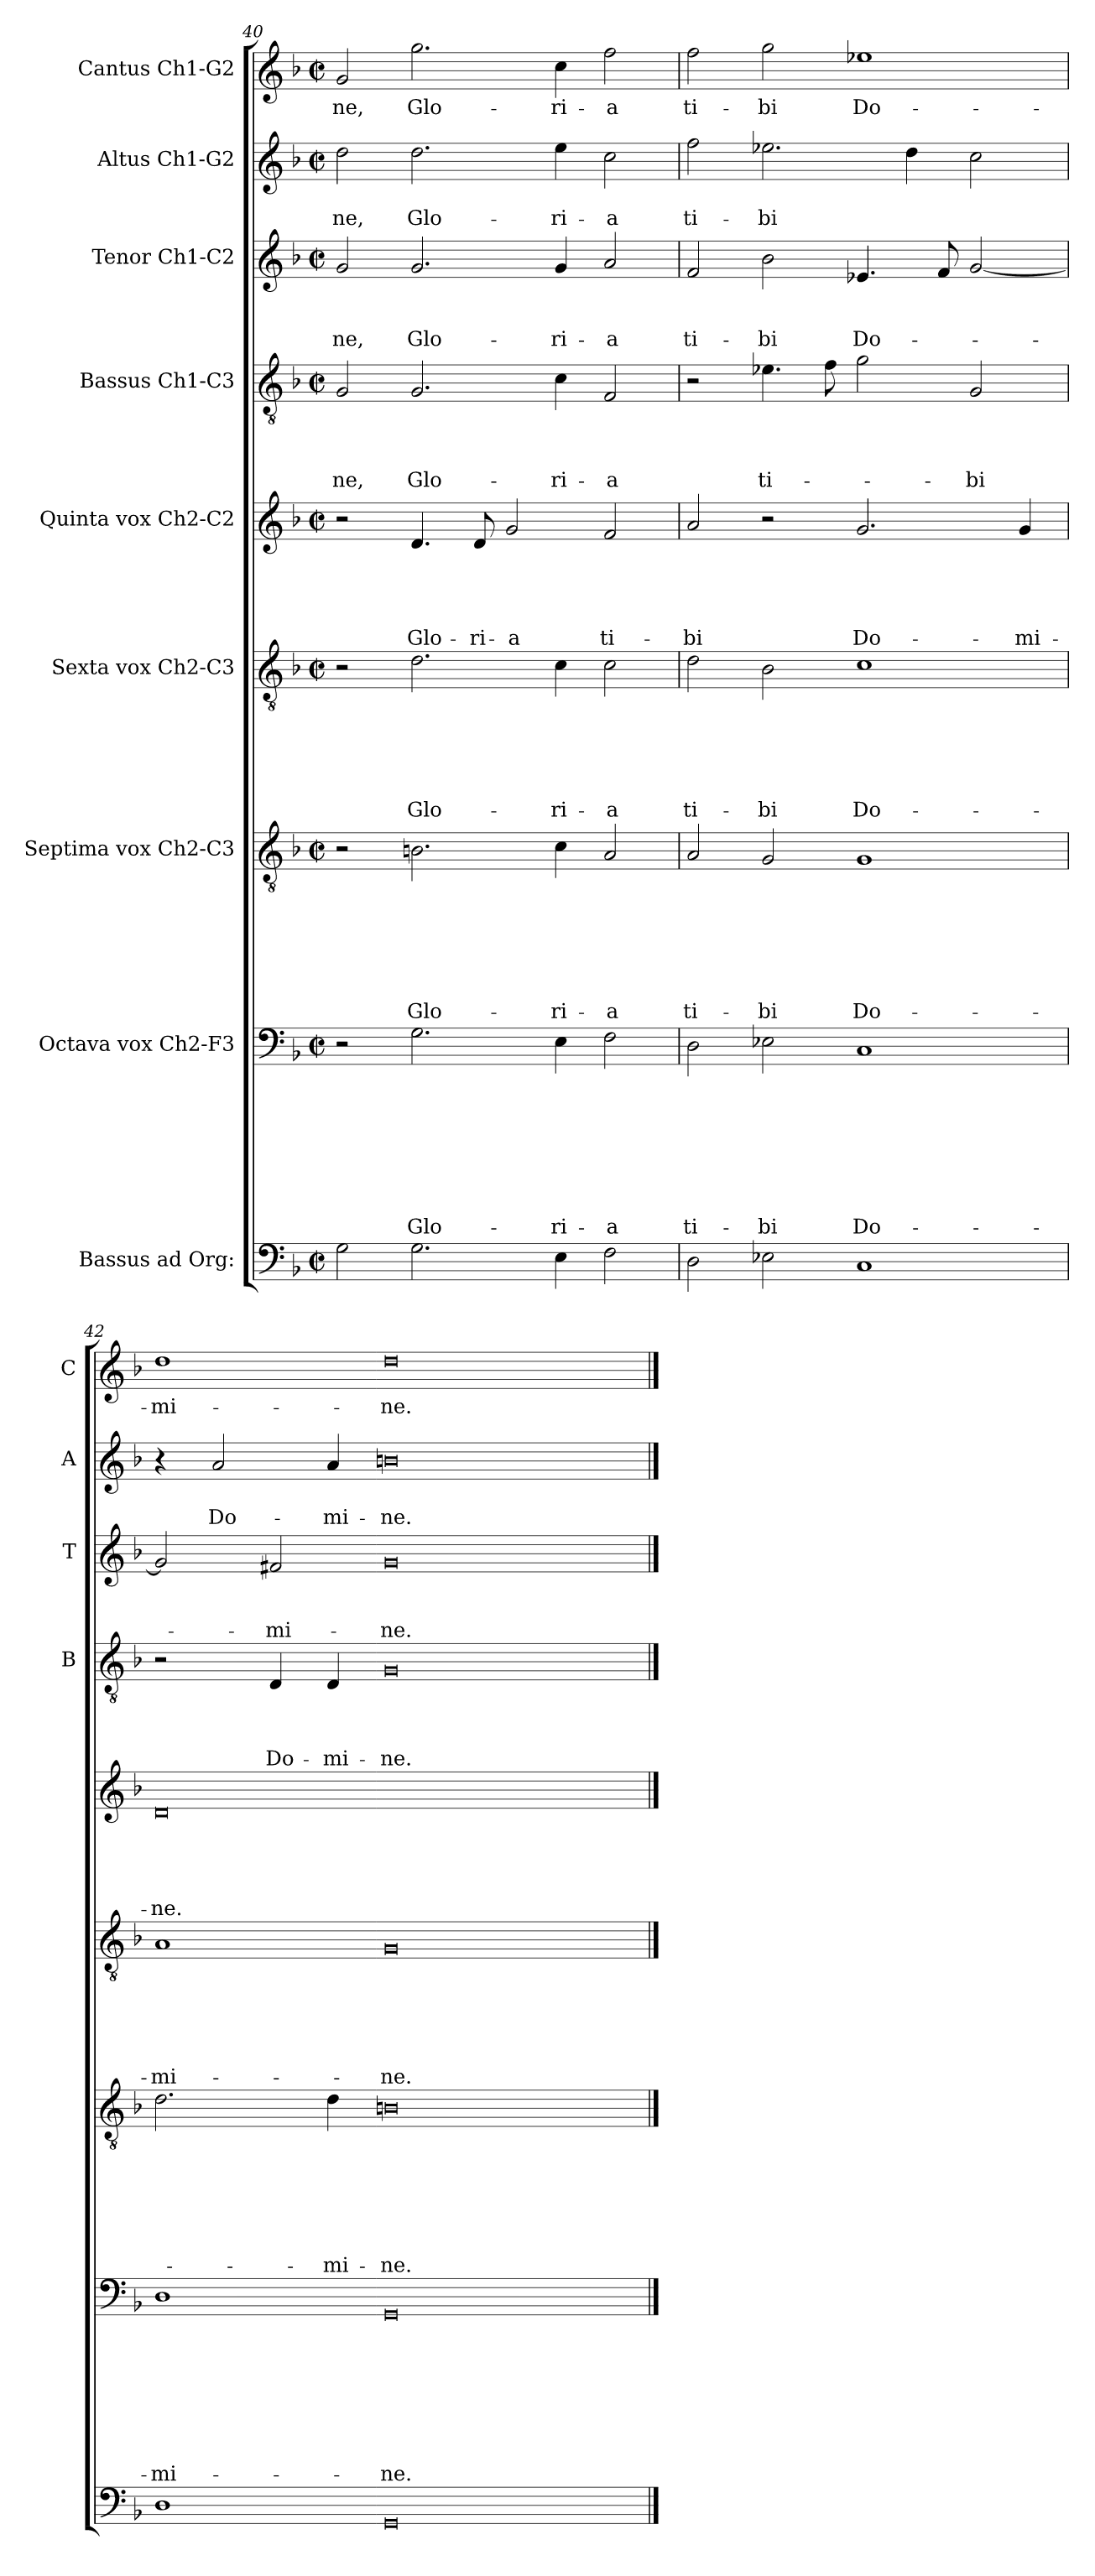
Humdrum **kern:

**kern	**kern	**text	**text	**text	**text	**text	**text	**text	**text	**kern	**text	**text	**text	**text	**text	**text	**text	**kern	**text	**text	**text	**text	**text	**text	**kern	**text	**text	**text	**text	**text	**kern	**text	**text	**text	**text	**kern	**text	**text	**text	**kern	**text	**text	**kern	**text
*part9	*part8	*part8	*part8	*part8	*part8	*part8	*part8	*part8	*part8	*part7	*part7	*part7	*part7	*part7	*part7	*part7	*part7	*part6	*part6	*part6	*part6	*part6	*part6	*part6	*part5	*part5	*part5	*part5	*part5	*part5	*part4	*part4	*part4	*part4	*part4	*part3	*part3	*part3	*part3	*part2	*part2	*part2	*part1	*part1
*staff9	*staff8	*staff8	*staff8	*staff8	*staff8	*staff8	*staff8	*staff8	*staff8	*staff7	*staff7	*staff7	*staff7	*staff7	*staff7	*staff7	*staff7	*staff6	*staff6	*staff6	*staff6	*staff6	*staff6	*staff6	*staff5	*staff5	*staff5	*staff5	*staff5	*staff5	*staff4	*staff4	*staff4	*staff4	*staff4	*staff3	*staff3	*staff3	*staff3	*staff2	*staff2	*staff2	*staff1	*staff1
*I"Bassus ad Org:	*I"Octava vox Ch2-F3	*	*	*	*	*	*	*	*	*I"Septima vox Ch2-C3	*	*	*	*	*	*	*	*I"Sexta vox Ch2-C3	*	*	*	*	*	*	*I"Quinta vox Ch2-C2	*	*	*	*	*	*I"Bassus Ch1-C3	*	*	*	*	*I"Tenor Ch1-C2	*	*	*	*I"Altus Ch1-G2	*	*	*I"Cantus Ch1-G2	*
*	*	*	*	*	*	*	*	*	*	*	*	*	*	*	*	*	*	*	*	*	*	*	*	*	*	*	*	*	*	*	*I'B	*	*	*	*	*I'T	*	*	*	*I'A	*	*	*I'C	*
*clefF4	*clefF4	*	*	*	*	*	*	*	*	*clefGv2	*	*	*	*	*	*	*	*clefGv2	*	*	*	*	*	*	*clefG2	*	*	*	*	*	*clefGv2	*	*	*	*	*clefG2	*	*	*	*clefG2	*	*	*clefG2	*
*k[b-]	*k[b-]	*	*	*	*	*	*	*	*	*k[b-]	*	*	*	*	*	*	*	*k[b-]	*	*	*	*	*	*	*k[b-]	*	*	*	*	*	*k[b-]	*	*	*	*	*k[b-]	*	*	*	*k[b-]	*	*	*k[b-]	*
*F:	*F:	*	*	*	*	*	*	*	*	*F:	*	*	*	*	*	*	*	*F:	*	*	*	*	*	*	*F:	*	*	*	*	*	*F:	*	*	*	*	*F:	*	*	*	*F:	*	*	*F:	*
*M2/2	*M2/2	*	*	*	*	*	*	*	*	*M2/2	*	*	*	*	*	*	*	*M2/2	*	*	*	*	*	*	*M2/2	*	*	*	*	*	*M2/2	*	*	*	*	*M2/2	*	*	*	*M2/2	*	*	*M2/2	*
*met(c|)	*met(c|)	*	*	*	*	*	*	*	*	*met(c|)	*	*	*	*	*	*	*	*met(c|)	*	*	*	*	*	*	*met(c|)	*	*	*	*	*	*met(c|)	*	*	*	*	*met(c|)	*	*	*	*met(c|)	*	*	*met(c|)	*
=40	=40	=40	=40	=40	=40	=40	=40	=40	=40	=40	=40	=40	=40	=40	=40	=40	=40	=40	=40	=40	=40	=40	=40	=40	=40	=40	=40	=40	=40	=40	=40	=40	=40	=40	=40	=40	=40	=40	=40	=40	=40	=40	=40	=40
!	!	!	!	!	!	!	!	!	!	!	!	!	!	!	!	!	!	!	!	!	!	!	!	!	!	!	!	!	!	!	!	!	!	!	!LO:LY:b	!	!	!	!LO:LY:b	!	!	!LO:LY:b	!	!LO:LY:b
2G\	2r	.	.	.	.	.	.	.	.	2r	.	.	.	.	.	.	.	2r	.	.	.	.	.	.	2r	.	.	.	.	.	2G/	.	.	.	-ne,	2g/	.	.	-ne,	2dd\	.	-ne,	2g/	-ne,
!	!	!	!	!	!	!	!	!	!LO:LY:b	!	!	!	!	!	!	!	!LO:LY:b	!	!	!	!	!	!	!LO:LY:b	!	!	!	!	!	!LO:LY:b	!	!	!	!	!LO:LY:b	!	!	!	!LO:LY:b	!	!	!LO:LY:b	!	!LO:LY:b
2.G\	2.G\	.	.	.	.	.	.	.	Glo-	2.Bn\	.	.	.	.	.	.	Glo-	2.d\	.	.	.	.	.	Glo-	4.d/	.	.	.	.	Glo-	2.G/	.	.	.	Glo-	2.g/	.	.	Glo-	2.dd\	.	Glo-	2.gg\	Glo-
!	!	!	!	!	!	!	!	!	!	!	!	!	!	!	!	!	!	!	!	!	!	!	!	!	!	!	!	!	!	!LO:LY:b	!	!	!	!	!	!	!	!	!	!	!	!	!	!
.	.	.	.	.	.	.	.	.	.	.	.	.	.	.	.	.	.	.	.	.	.	.	.	.	8d/	.	.	.	.	-ri-	.	.	.	.	.	.	.	.	.	.	.	.	.	.
!	!	!	!	!	!	!	!	!	!	!	!	!	!	!	!	!	!	!	!	!	!	!	!	!	!	!	!	!	!	!LO:LY:b	!	!	!	!	!	!	!	!	!	!	!	!	!	!
.	.	.	.	.	.	.	.	.	.	.	.	.	.	.	.	.	.	.	.	.	.	.	.	.	2g/	.	.	.	.	-a	.	.	.	.	.	.	.	.	.	.	.	.	.	.
!	!	!	!	!	!	!	!	!	!LO:LY:b	!	!	!	!	!	!	!	!LO:LY:b	!	!	!	!	!	!	!LO:LY:b	!	!	!	!	!	!	!	!	!	!	!LO:LY:b	!	!	!	!LO:LY:b	!	!	!LO:LY:b	!	!LO:LY:b
4E\	4E\	.	.	.	.	.	.	.	-ri-	4c\	.	.	.	.	.	.	-ri-	4c\	.	.	.	.	.	-ri-	.	.	.	.	.	.	4c\	.	.	.	-ri-	4g/	.	.	-ri-	4ee\	.	-ri-	4cc\	-ri-
!	!	!	!	!	!	!	!	!	!LO:LY:b	!	!	!	!	!	!	!	!LO:LY:b	!	!	!	!	!	!	!LO:LY:b	!	!	!	!	!	!LO:LY:b	!	!	!	!	!LO:LY:b	!	!	!	!LO:LY:b	!	!	!LO:LY:b	!	!LO:LY:b
2F\	2F\	.	.	.	.	.	.	.	-a	2A/	.	.	.	.	.	.	-a	2c\	.	.	.	.	.	-a	2f/	.	.	.	.	ti-	2F/	.	.	.	-a	2a/	.	.	-a	2cc\	.	-a	2ff\	-a
=41	=41	=41	=41	=41	=41	=41	=41	=41	=41	=41	=41	=41	=41	=41	=41	=41	=41	=41	=41	=41	=41	=41	=41	=41	=41	=41	=41	=41	=41	=41	=41	=41	=41	=41	=41	=41	=41	=41	=41	=41	=41	=41	=41	=41
!	!	!	!	!	!	!	!	!	!LO:LY:b	!	!	!	!	!	!	!	!LO:LY:b	!	!	!	!	!	!	!LO:LY:b	!	!	!	!	!	!LO:LY:b	!	!	!	!	!	!	!	!	!LO:LY:b	!	!	!LO:LY:b	!	!LO:LY:b
2D\	2D\	.	.	.	.	.	.	.	ti-	2A/	.	.	.	.	.	.	ti-	2d\	.	.	.	.	.	ti-	2a/	.	.	.	.	-bi	2r	.	.	.	.	2f/	.	.	ti-	2ff\	.	ti-	2ff\	ti-
!	!	!	!	!	!	!	!	!	!LO:LY:b	!	!	!	!	!	!	!	!LO:LY:b	!	!	!	!	!	!	!LO:LY:b	!	!	!	!	!	!	!	!	!	!	!LO:LY:b	!	!	!	!LO:LY:b	!	!	!LO:LY:b	!	!LO:LY:b
2E-X\	2E-X\	.	.	.	.	.	.	.	-bi	2G/	.	.	.	.	.	.	-bi	2B-\	.	.	.	.	.	-bi	2r	.	.	.	.	.	4.e-X\	.	.	.	ti-	2b-\	.	.	-bi	2.ee-X\	.	-bi	2gg\	-bi
.	.	.	.	.	.	.	.	.	.	.	.	.	.	.	.	.	.	.	.	.	.	.	.	.	.	.	.	.	.	.	8f\	.	.	.	.	.	.	.	.	.	.	.	.	.
!	!	!	!	!	!	!	!	!	!LO:LY:b	!	!	!	!	!	!	!	!LO:LY:b	!	!	!	!	!	!	!LO:LY:b	!	!	!	!	!	!LO:LY:b	!	!	!	!	!	!	!	!	!LO:LY:b	!	!	!	!	!LO:LY:b
1C	1C	.	.	.	.	.	.	.	Do-	1G	.	.	.	.	.	.	Do-	1c	.	.	.	.	.	Do-	2.g/	.	.	.	.	Do-	2g\	.	.	.	.	4.e-X/	.	.	Do-	.	.	.	1ee-X	Do-
.	.	.	.	.	.	.	.	.	.	.	.	.	.	.	.	.	.	.	.	.	.	.	.	.	.	.	.	.	.	.	.	.	.	.	.	.	.	.	.	4dd\	.	.	.	.
.	.	.	.	.	.	.	.	.	.	.	.	.	.	.	.	.	.	.	.	.	.	.	.	.	.	.	.	.	.	.	.	.	.	.	.	8f/	.	.	.	.	.	.	.	.
!	!	!	!	!	!	!	!	!	!	!	!	!	!	!	!	!	!	!	!	!	!	!	!	!	!	!	!	!	!	!	!	!	!	!	!LO:LY:b	!	!	!	!	!	!	!	!	!
.	.	.	.	.	.	.	.	.	.	.	.	.	.	.	.	.	.	.	.	.	.	.	.	.	.	.	.	.	.	.	2G/	.	.	.	-bi	[2g/	.	.	.	2cc\	.	.	.	.
!	!	!	!	!	!	!	!	!	!	!	!	!	!	!	!	!	!	!	!	!	!	!	!	!	!	!	!	!	!	!LO:LY:b	!	!	!	!	!	!	!	!	!	!	!	!	!	!
.	.	.	.	.	.	.	.	.	.	.	.	.	.	.	.	.	.	.	.	.	.	.	.	.	4g/	.	.	.	.	-mi-	.	.	.	.	.	.	.	.	.	.	.	.	.	.
=42	=42	=42	=42	=42	=42	=42	=42	=42	=42	=42	=42	=42	=42	=42	=42	=42	=42	=42	=42	=42	=42	=42	=42	=42	=42	=42	=42	=42	=42	=42	=42	=42	=42	=42	=42	=42	=42	=42	=42	=42	=42	=42	=42	=42
!	!	!	!	!	!	!	!	!	!LO:LY:b	!	!	!	!	!	!	!	!	!	!	!	!	!	!	!LO:LY:b	!	!	!	!	!	!LO:LY:b	!	!	!	!	!	!	!	!	!	!	!	!	!	!LO:LY:b
1D	1D	.	.	.	.	.	.	.	-mi-	2.d\	.	.	.	.	.	.	.	1A	.	.	.	.	.	-mi-	0d	.	.	.	.	-ne.	2r	.	.	.	.	2g/]	.	.	.	4r	.	.	1dd	-mi-
!	!	!	!	!	!	!	!	!	!	!	!	!	!	!	!	!	!	!	!	!	!	!	!	!	!	!	!	!	!	!	!	!	!	!	!	!	!	!	!	!	!	!LO:LY:b	!	!
.	.	.	.	.	.	.	.	.	.	.	.	.	.	.	.	.	.	.	.	.	.	.	.	.	.	.	.	.	.	.	.	.	.	.	.	.	.	.	.	2a/	.	Do-	.	.
!	!	!	!	!	!	!	!	!	!	!	!	!	!	!	!	!	!	!	!	!	!	!	!	!	!	!	!	!	!	!	!	!	!	!	!LO:LY:b	!	!	!	!LO:LY:b	!	!	!	!	!
.	.	.	.	.	.	.	.	.	.	.	.	.	.	.	.	.	.	.	.	.	.	.	.	.	.	.	.	.	.	.	4D/	.	.	.	Do-	2f#X/	.	.	-mi-	.	.	.	.	.
!	!	!	!	!	!	!	!	!	!	!	!	!	!	!	!	!	!LO:LY:b	!	!	!	!	!	!	!	!	!	!	!	!	!	!	!	!	!	!LO:LY:b	!	!	!	!	!	!	!LO:LY:b	!	!
.	.	.	.	.	.	.	.	.	.	4d\	.	.	.	.	.	.	-mi-	.	.	.	.	.	.	.	.	.	.	.	.	.	4D/	.	.	.	-mi-	.	.	.	.	4a/	.	-mi-	.	.
!	!	!	!	!	!	!	!	!	!LO:LY:b	!	!	!	!	!	!	!	!LO:LY:b	!	!	!	!	!	!	!LO:LY:b	!	!	!	!	!	!	!	!	!	!	!LO:LY:b	!	!	!	!LO:LY:b	!	!	!LO:LY:b	!	!LO:LY:b
0GG	0GG	.	.	.	.	.	.	.	-ne.	0Bn	.	.	.	.	.	.	-ne.	0G	.	.	.	.	.	-ne.	.	.	.	.	.	.	0G	.	.	.	-ne.	0g	.	.	-ne.	0bn	.	-ne.	0dd	-ne.
.	.	.	.	.	.	.	.	.	.	.	.	.	.	.	.	.	.	.	.	.	.	.	.	.	1ryy	.	.	.	.	.	.	.	.	.	.	.	.	.	.	.	.	.	.	.
==	==	==	==	==	==	==	==	==	==	==	==	==	==	==	==	==	==	==	==	==	==	==	==	==	==	==	==	==	==	==	==	==	==	==	==	==	==	==	==	==	==	==	==	==
*-	*-	*-	*-	*-	*-	*-	*-	*-	*-	*-	*-	*-	*-	*-	*-	*-	*-	*-	*-	*-	*-	*-	*-	*-	*-	*-	*-	*-	*-	*-	*-	*-	*-	*-	*-	*-	*-	*-	*-	*-	*-	*-	*-	*-
